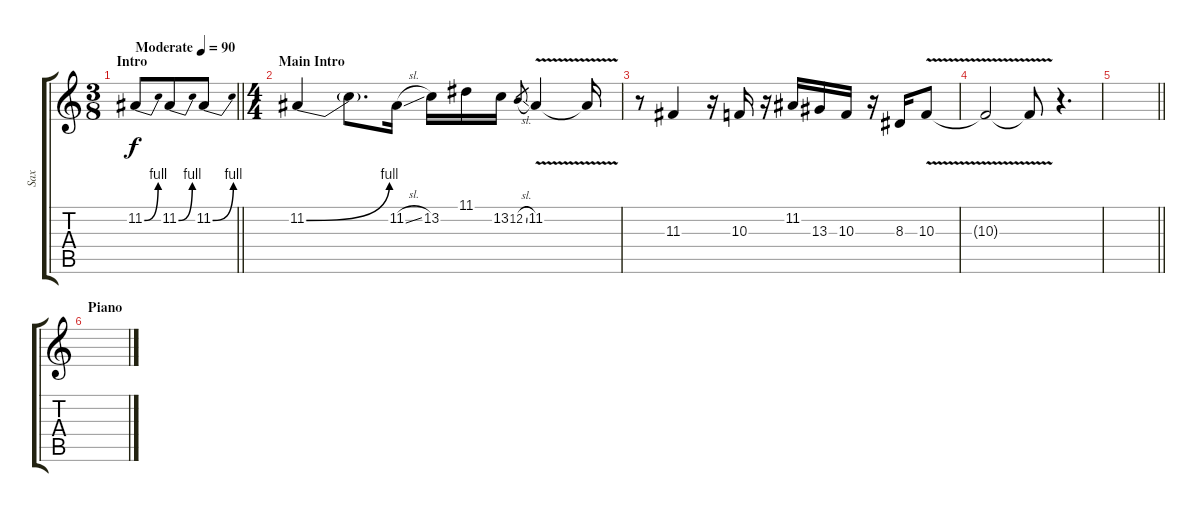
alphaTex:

\track ("Sax" "Sax") {instrument altosax}
\staff {score tabs}
\tuning (E4 B3 G3 D3 A2 E2) {hide}
\ts (3 8)
\section ("" "Intro")
\tempo (90 "Moderate")
\clef g2
\barLineRight lightlight
\ks c
11.2{be (bend 0 0 60 4)}.8{dy f instrument altosax} 11.2{be (bend 0 0 60 4)}.8 11.2{be (bend 0 0 60 4)}.8 |
\ts (4 4)
\section ("" "Main Intro")
11.2{be (bend 0 0 60 4)}.4 11.2{t}.8{d} 11.2{sl}.16 13.2.16 11.1.16 13.2.16 12.2{sl}.8{gr} 11.2{v}.4 11.2{t}.16 |
r.8 11.3.4 r.16 10.3.16 r.16 11.2.16 13.3.16 10.3.16 r.16 8.3.16 10.3{v}.8 |
10.3{v t}.2 10.3{t}.8 r.4{d} |
\barLineRight lightlight
|
\section ("" "Piano")
